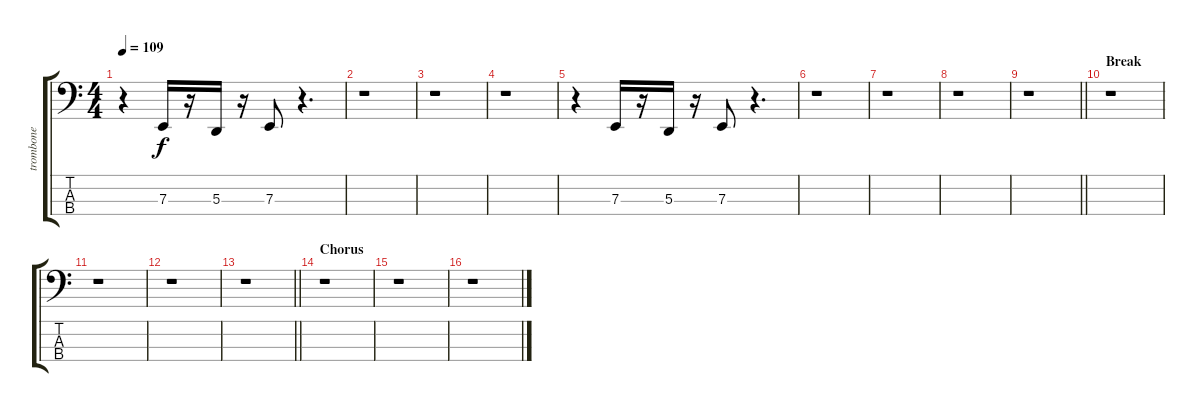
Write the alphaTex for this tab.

\track ("trombone" "trombone") {instrument trombone}
\staff {score tabs}
\tuning (G2 D2 A1 E1) {hide}
\ts (4 4)
\tempo 109
\clef f4
\ks aminor
r.4{dy f} 7.3.16 r.16 5.3.16 r.16 7.3.8 r.4{d} |
r.1 |
r.1 |
r.1 |
r.4 7.3.16 r.16 5.3.16 r.16 7.3.8 r.4{d} |
r.1 |
r.1 |
r.1 |
\barLineRight lightlight
r.1 |
\section ("" "Break")
r.1 |
r.1 |
r.1 |
\barLineRight lightlight
r.1 |
\section ("" "Chorus")
r.1 |
r.1 |
r.1
